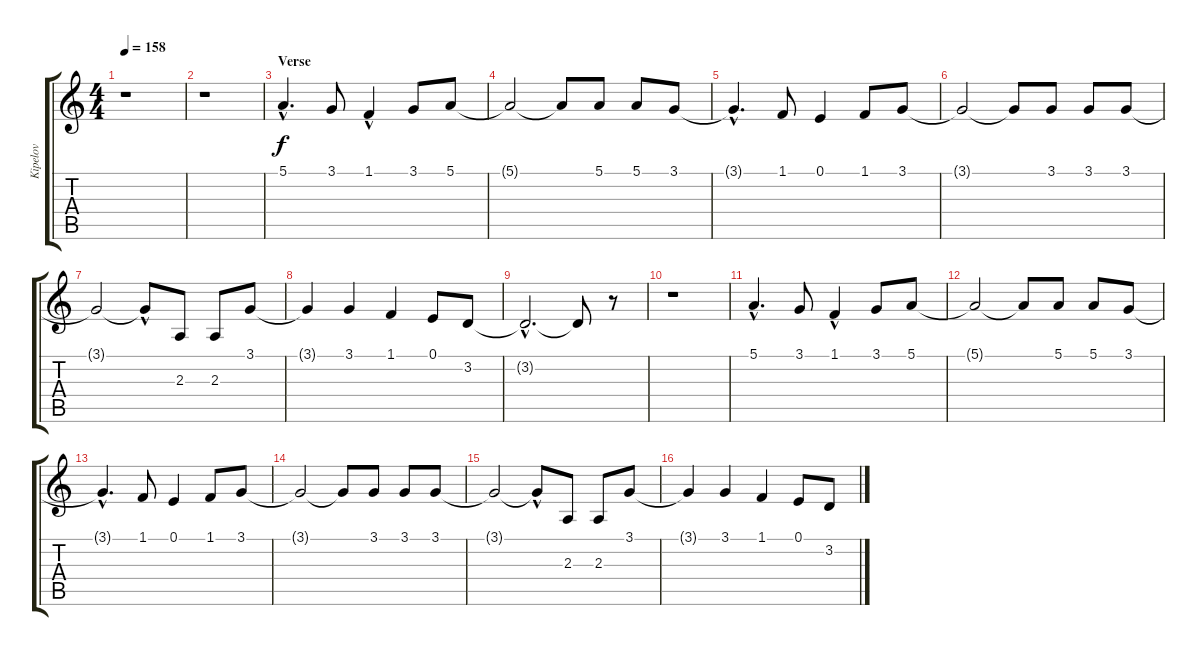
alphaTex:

\track ("Kipelov" "Kipelov") {instrument tenorsax}
\staff {score tabs}
\tuning (E4 B3 G3 D3 A2 E2) {hide}
\ts (4 4)
\tempo 158
\clef g2
\ks c
r.1{dy f} |
r.1 |
\section ("" "Verse")
5.1{hac}.4{d} 3.1.8 1.1{hac}.4 3.1.8 5.1.8 |
5.1{t}.2 5.1{t}.8 5.1.8 5.1.8 3.1.8 |
3.1{hac t}.4{d} 1.1.8 0.1.4 1.1.8 3.1.8 |
3.1{t}.2 3.1{t}.8 3.1.8 3.1.8 3.1.8 |
3.1{t}.2 3.1{hac t}.8 2.3.8 2.3.8 3.1.8 |
3.1{t}.4 3.1.4 1.1.4 0.1.8 3.2.8 |
3.2{hac t}.2{d} 3.2{t}.8 r.8 |
r.1 |
5.1{hac}.4{d} 3.1.8 1.1{hac}.4 3.1.8 5.1.8 |
5.1{t}.2 5.1{t}.8 5.1.8 5.1.8 3.1.8 |
3.1{hac t}.4{d} 1.1.8 0.1.4 1.1.8 3.1.8 |
3.1{t}.2 3.1{t}.8 3.1.8 3.1.8 3.1.8 |
3.1{t}.2 3.1{hac t}.8 2.3.8 2.3.8 3.1.8 |
3.1{t}.4 3.1.4 1.1.4 0.1.8 3.2.8
